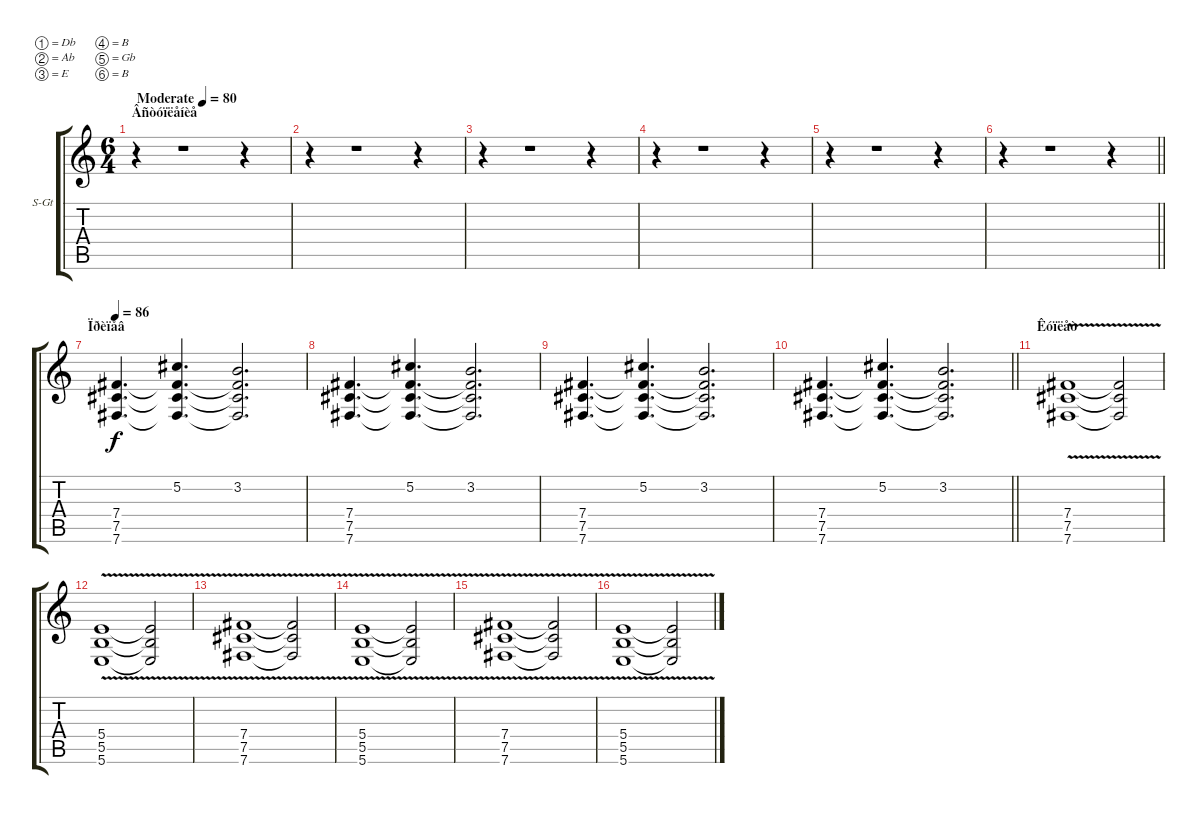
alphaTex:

\bracketExtendMode groupsimilarinstruments
\firstSystemTrackNameOrientation horizontal
\otherSystemsTrackNameOrientation horizontal
\track ("ð.ãèòàðà" "S-Gt") {instrument acousticguitarsteel}
\staff {score tabs}
\tuning (Db4 Ab3 E3 B2 Gb2 B1)
\ts (6 4)
\beaming (8 6 6)
\section ("" "Âñòóïëåíèå")
\tempo (80 "Moderate")
\clef g2
\ks c
r.4{dy f instrument acousticguitarsteel} r.1 r.4 |
r.4 r.1 r.4 |
r.4 r.1 r.4 |
r.4 r.1 r.4 |
r.4 r.1 r.4 |
\barLineRight lightlight
r.4 r.1 r.4 |
\section ("" "Ïðèïåâ")
\tempo 86
(7.4 7.5 7.6).4{d} (5.2 7.4{t} 7.5{t} 7.6{t}).4{d} (3.2 7.4{t} 7.5{t} 7.6{t}).2{d} |
(7.4 7.5 7.6).4{d} (5.2 7.4{t} 7.5{t} 7.6{t}).4{d} (3.2 7.4{t} 7.5{t} 7.6{t}).2{d} |
(7.4 7.5 7.6).4{d} (5.2 7.4{t} 7.5{t} 7.6{t}).4{d} (3.2 7.4{t} 7.5{t} 7.6{t}).2{d} |
\barLineRight lightlight
(7.4 7.5 7.6).4{d} (5.2 7.4{t} 7.5{t} 7.6{t}).4{d} (3.2 7.4{t} 7.5{t} 7.6{t}).2{d} |
\section ("" "Êóïëåò")
(7.4 7.5 7.6{v}).1 (7.4{t} 7.5{t} 7.6{v t}).2 |
(5.4 5.5 5.6{v}).1 (5.4{t} 5.5{t} 5.6{v t}).2 |
(7.4 7.5 7.6{v}).1 (7.4{t} 7.5{t} 7.6{v t}).2 |
(5.4 5.5 5.6{v}).1 (5.4{t} 5.5{t} 5.6{v t}).2 |
(7.4 7.5 7.6{v}).1 (7.4{t} 7.5{t} 7.6{v t}).2 |
(5.4 5.5 5.6{v}).1 (5.4{t} 5.5{t} 5.6{v t}).2
